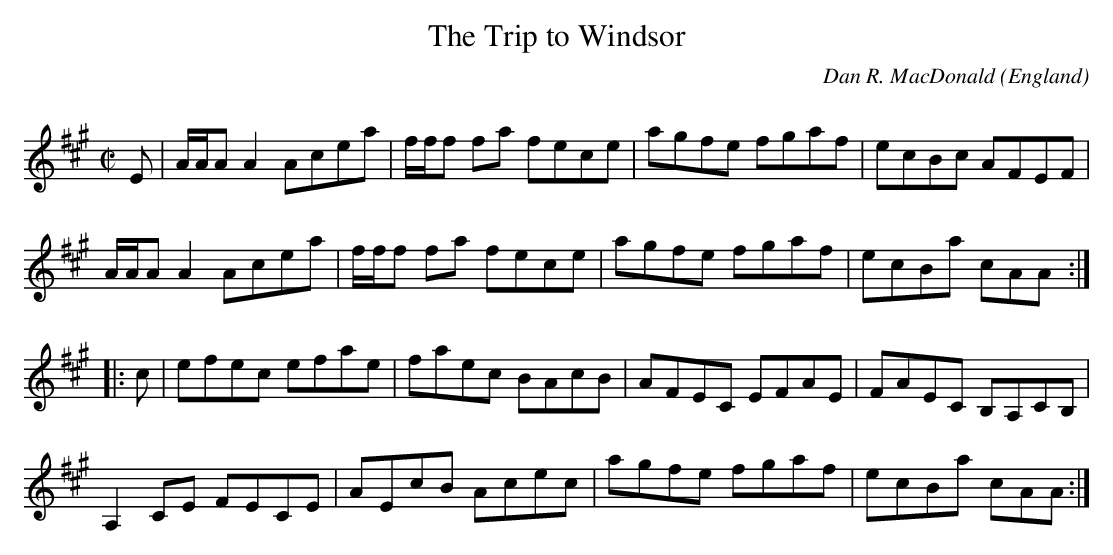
X:1
T:The Trip to Windsor
C:Dan R. MacDonald
Q:300
O:England
L:1/8
M:C|
K:A
E|A/A/A A2 Acea|f/f/f fa fece|agfe fgaf|ecBc AFEF|
A/A/A A2 Acea|f/f/f fa fece|agfe fgaf|ecBa cAA:|
|:c|efec efae|faec BAcB|AFEC EFAE|FAEC B,A,CB,|
A,2 CE FECE|AEcB Acec|agfe fgaf|ecBa cAA:|
